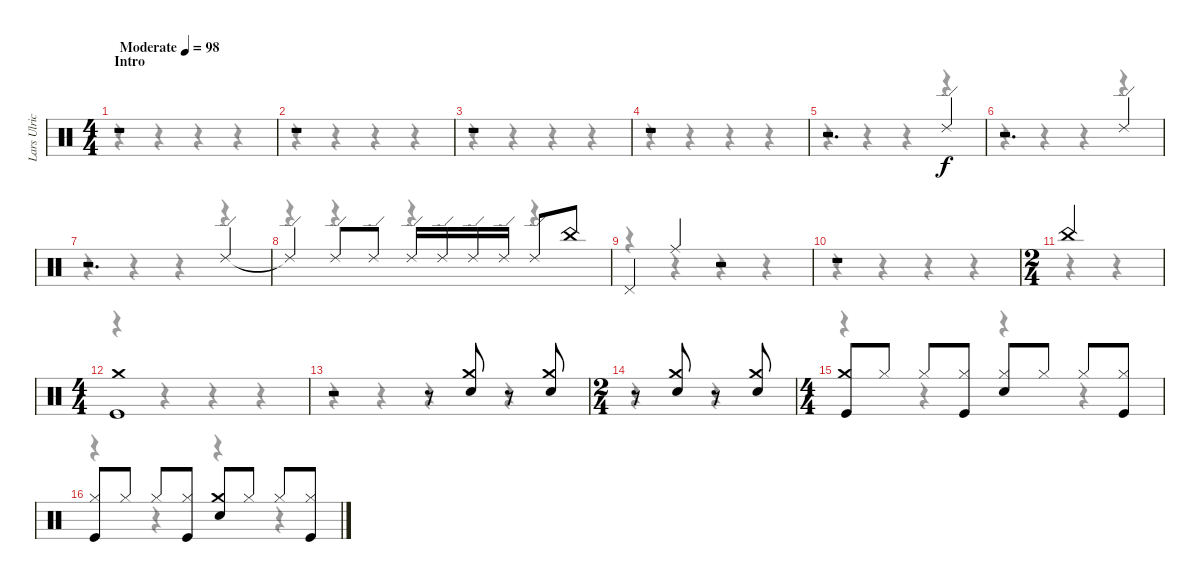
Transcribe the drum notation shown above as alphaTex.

\track ("Lars Ulrich" "Lars Ulric") {instrument percussion}
\staff {score}
\articulation defaults
\voice
\ts (4 4)
\section ("" "Intro")
\tempo (98 "Moderate")
\clef neutral
\ks c
r.1{dy f} |
r.1 |
r.1 |
r.1 |
r.2{d} "Ride (edge) 2".4 |
r.2{d} "Ride (edge) 2".4 |
r.2{d} "Ride (edge) 2".4 |
"Ride (edge) 2"{t}.4 "Ride (edge) 2".8 "Ride (edge) 2".8 "Ride (edge) 2".16 "Ride (edge) 2".16 "Ride (edge) 2".16 "Ride (edge) 2".16 "Ride (edge) 2".8 "China (hit)".8 |
"Pedal Hi-Hat (hit)".4 "Ride (middle)".4 r.2 |
r.1 |
\ts (2 4)
"China (hit)".2 |
\ts (4 4)
("Crash medium (hit)" "Kick (hit)").1 |
r.2 r.8 ("Snare (hit) 2" "Crash medium (hit)").8 r.8 ("Snare (hit) 2" "Crash medium (hit)").8 |
\ts (2 4)
r.8 ("Snare (hit) 2" "Crash medium (hit)").8 r.8 ("Snare (hit) 2" "Crash medium (hit)").8 |
\ts (4 4)
("Kick (hit)" "Crash medium (hit)").8 "Hi-Hat (closed)".8 "Hi-Hat (closed)".8 ("Kick (hit)" "Hi-Hat (closed)").8 ("Snare (hit) 2" "Hi-Hat (closed)").8 "Hi-Hat (closed)".8 "Hi-Hat (closed)".8 ("Kick (hit)" "Hi-Hat (closed)").8 |
("Kick (hit)" "Hi-Hat (closed)").8 "Hi-Hat (closed)".8 "Hi-Hat (closed)".8 ("Kick (hit)" "Hi-Hat (closed)").8 ("Crash medium (hit)" "Snare (hit) 2").8 "Hi-Hat (closed)".8 "Hi-Hat (closed)".8 ("Kick (hit)" "Hi-Hat (closed)").8
\voice
\clef neutral
\ottava regular
\simile none
\ks c
r.4{dy f} r.4 r.4 r.4 |
r.4 r.4 r.4 r.4 |
r.4 r.4 r.4 r.4 |
r.4 r.4 r.4 r.4 |
r.4 r.4 r.4 r.4 |
r.4 r.4 r.4 r.4 |
r.4 r.4 r.4 r.4 |
r.4 r.4 r.4 r.4 |
r.4 r.4 r.4 r.4 |
r.4 r.4 r.4 r.4 |
r.4 r.4 |
r.4 r.4 r.4 r.4 |
r.4 r.4 r.4 r.4 |
r.4 r.4 |
r.4 r.4 r.4 r.4 |
r.4 r.4 r.4 r.4
